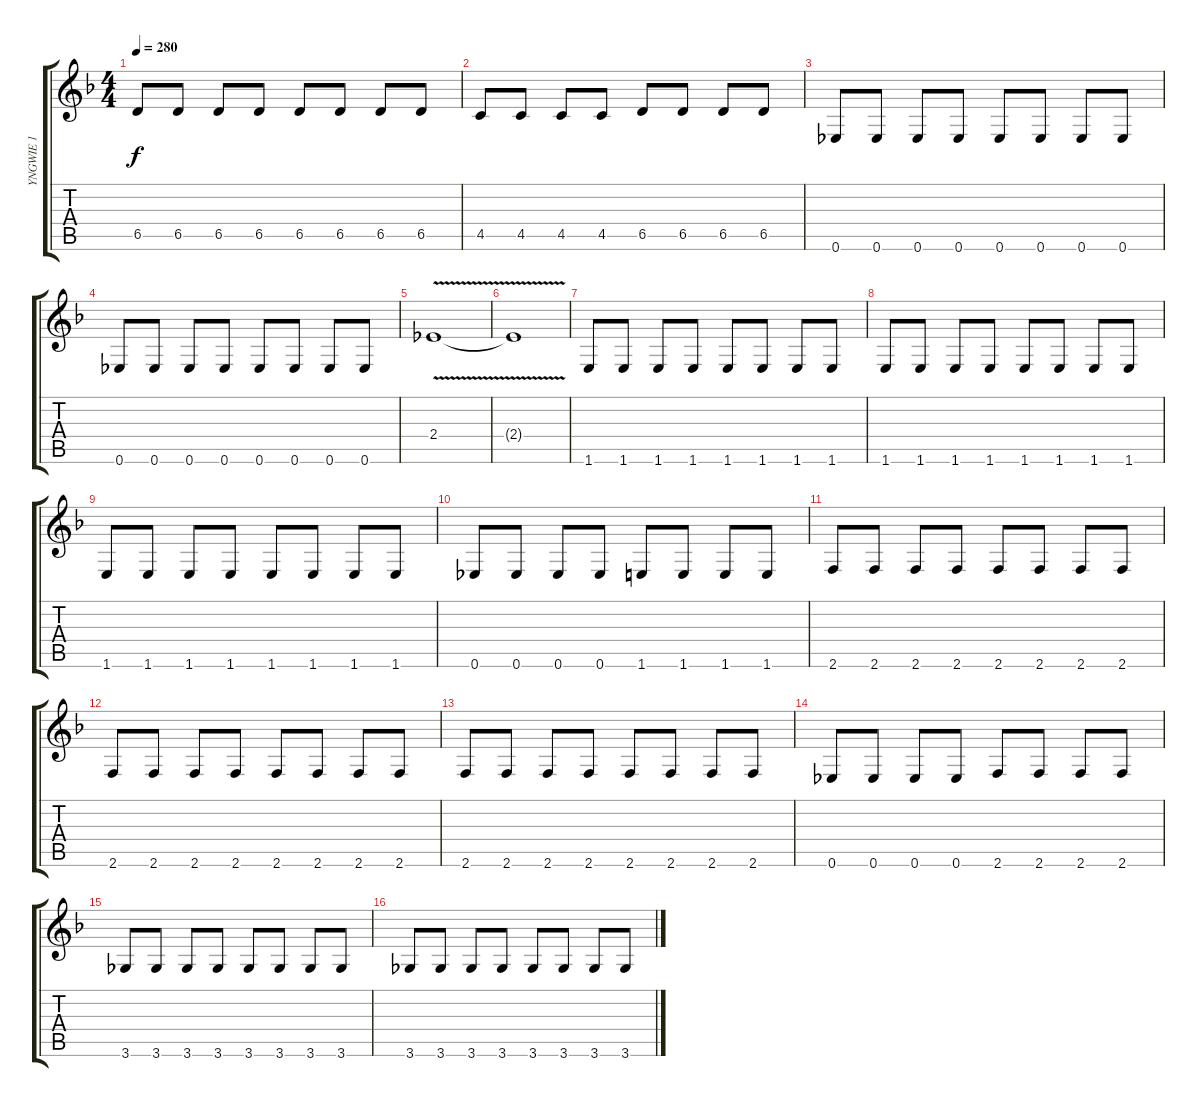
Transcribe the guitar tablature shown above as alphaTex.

\track ("YNGWIE 1" "YNGWIE 1") {instrument distortionguitar}
\staff {score tabs}
\tuning (Eb4 Bb3 Gb3 Db3 Ab2 Eb2) {hide}
\ts (4 4)
\tempo 280
\clef g2
\ks dminor
6.5.8{dy f} 6.5.8 6.5.8 6.5.8 6.5.8 6.5.8 6.5.8 6.5.8 |
4.5.8 4.5.8 4.5.8 4.5.8 6.5.8 6.5.8 6.5.8 6.5.8 |
0.6.8 0.6.8 0.6.8 0.6.8 0.6.8 0.6.8 0.6.8 0.6.8 |
0.6.8 0.6.8 0.6.8 0.6.8 0.6.8 0.6.8 0.6.8 0.6.8 |
2.4{v}.1 |
2.4{t}.1 |
1.6.8 1.6.8 1.6.8 1.6.8 1.6.8 1.6.8 1.6.8 1.6.8 |
1.6.8 1.6.8 1.6.8 1.6.8 1.6.8 1.6.8 1.6.8 1.6.8 |
1.6.8 1.6.8 1.6.8 1.6.8 1.6.8 1.6.8 1.6.8 1.6.8 |
0.6.8 0.6.8 0.6.8 0.6.8 1.6.8 1.6.8 1.6.8 1.6.8 |
2.6.8 2.6.8 2.6.8 2.6.8 2.6.8 2.6.8 2.6.8 2.6.8 |
2.6.8 2.6.8 2.6.8 2.6.8 2.6.8 2.6.8 2.6.8 2.6.8 |
2.6.8 2.6.8 2.6.8 2.6.8 2.6.8 2.6.8 2.6.8 2.6.8 |
0.6.8 0.6.8 0.6.8 0.6.8 2.6.8 2.6.8 2.6.8 2.6.8 |
3.6.8 3.6.8 3.6.8 3.6.8 3.6.8 3.6.8 3.6.8 3.6.8 |
3.6.8 3.6.8 3.6.8 3.6.8 3.6.8 3.6.8 3.6.8 3.6.8
